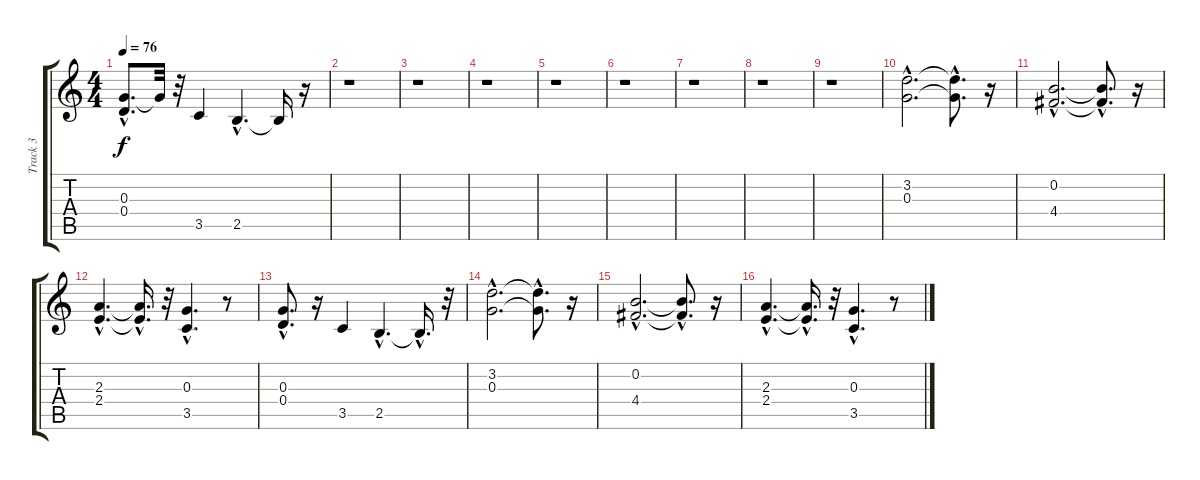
\track ("Track 3" "Track 3") {instrument overdrivenguitar}
\staff {score tabs}
\tuning (E4 B3 G3 D3 A2 E2) {hide}
\ts (4 4)
\tempo 76
\clef g2
\ks c
(0.3{hac} 0.4{hac}).8{d dy f} 0.3{t}.32 r.32 3.5.4 2.5{hac}.4{d} 2.5{t}.16 r.16 |
r.1 |
r.1 |
r.1 |
r.1 |
r.1 |
r.1 |
r.1 |
r.1 |
(3.2{hac} 0.3{hac}).2{d} (3.2{hac t} 0.3{hac t}).8{d} r.16 |
(0.2{hac} 4.4{hac}).2{d} (0.2{hac t} 4.4{hac t}).8{d} r.16 |
(2.3{hac} 2.4{hac}).4{d} (2.3{hac t} 2.4{hac t}).16{d} r.32 (0.3{hac} 3.5{hac}).4{d} r.8 |
(0.3{hac} 0.4{hac}).8{d} r.16 3.5.4 2.5{hac}.4{d} 2.5{hac t}.16{d} r.32 |
(3.2{hac} 0.3{hac}).2{d volume 7} (3.2{hac t} 0.3{hac t}).8{d} r.16 |
(0.2{hac} 4.4{hac}).2{d volume 6} (0.2{hac t} 4.4{hac t}).8{d} r.16 |
(2.3{hac} 2.4{hac}).4{d volume 3} (2.3{hac t} 2.4{hac t}).16{d} r.32 (0.3{hac} 3.5{hac}).4{d volume 2} r.8
